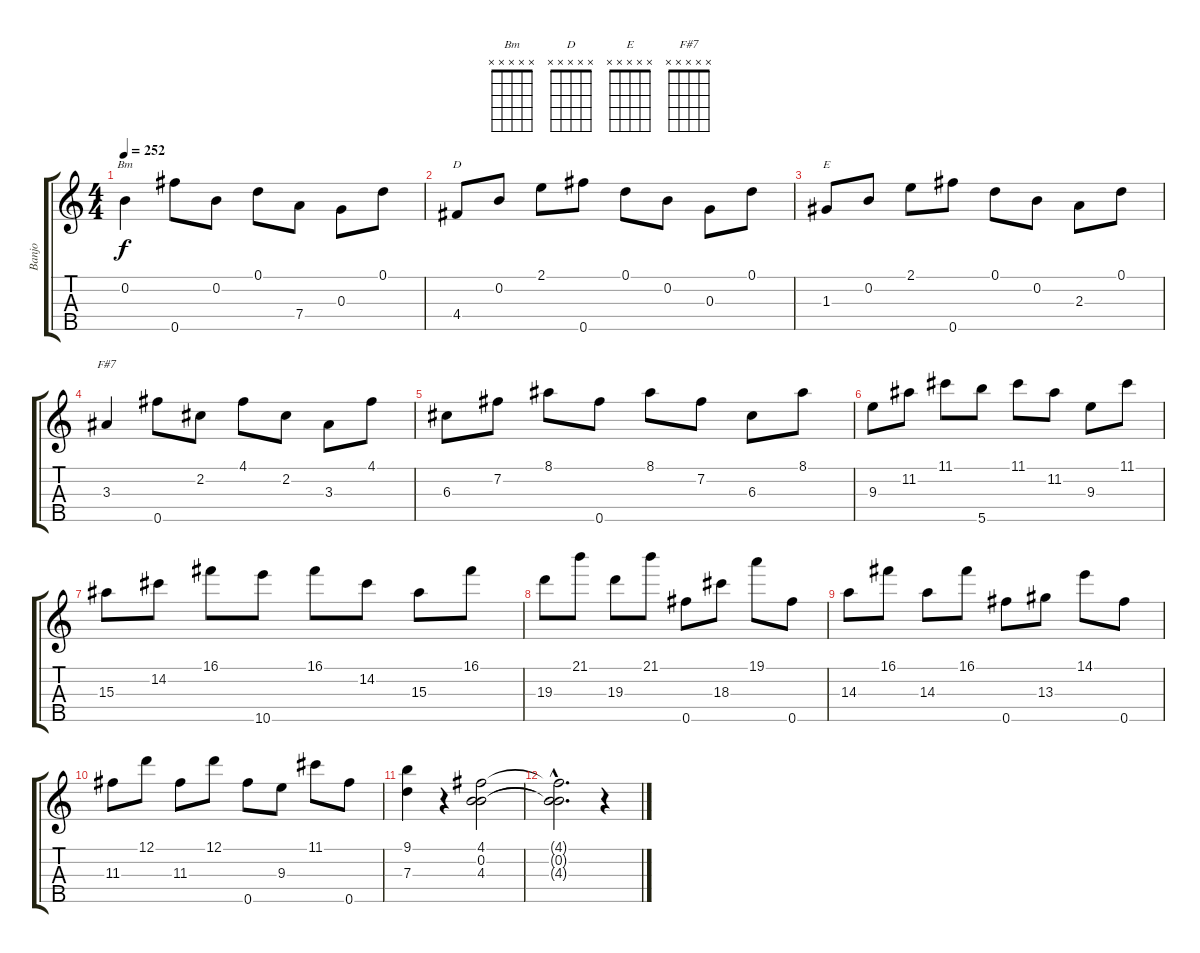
\track ("Banjo" "Banjo") {instrument banjo}
\staff {score tabs}
\tuning (D4 B3 G3 D3 Gb4) {hide}
\displaytranspose 12
\chord ("Bm" x x x x x) {firstfret 0}
\chord ("D" x x x x x) {firstfret 0}
\chord ("E" x x x x x) {firstfret 0}
\chord ("F#7" x x x x x) {firstfret 0}
\ts (4 4)
\tempo 252
\clef g2
\ks c
0.2.4{ch "Bm" dy f} 0.5.8 0.2.8 0.1.8 7.4.8 0.3.8 0.1.8 |
4.4.8{ch "D"} 0.2.8 2.1.8 0.5.8 0.1.8 0.2.8 0.3.8 0.1.8 |
1.3.8{ch "E"} 0.2.8 2.1.8 0.5.8 0.1.8 0.2.8 2.3.8 0.1.8 |
3.3.4{ch "F#7"} 0.5.8 2.2.8 4.1.8 2.2.8 3.3.8 4.1.8 |
6.3.8 7.2.8 8.1.8 0.5.8 8.1.8 7.2.8 6.3.8 8.1.8 |
9.3.8 11.2.8 11.1.8 5.5.8 11.1.8 11.2.8 9.3.8 11.1.8 |
15.3.8 14.2.8 16.1.8 10.5.8 16.1.8 14.2.8 15.3.8 16.1.8 |
19.3.8 21.1.8 19.3.8 21.1.8 0.5.8 18.3.8 19.1.8 0.5.8 |
14.3.8 16.1.8 14.3.8 16.1.8 0.5.8 13.3.8 14.1.8 0.5.8 |
11.3.8 12.1.8 11.3.8 12.1.8 0.5.8 9.3.8 11.1.8 0.5.8 |
(9.1 7.3).4 r.4 (4.1 0.2 4.3).2 |
(4.1{hac t} 0.2{hac t} 4.3{hac t}).2{d} r.4
